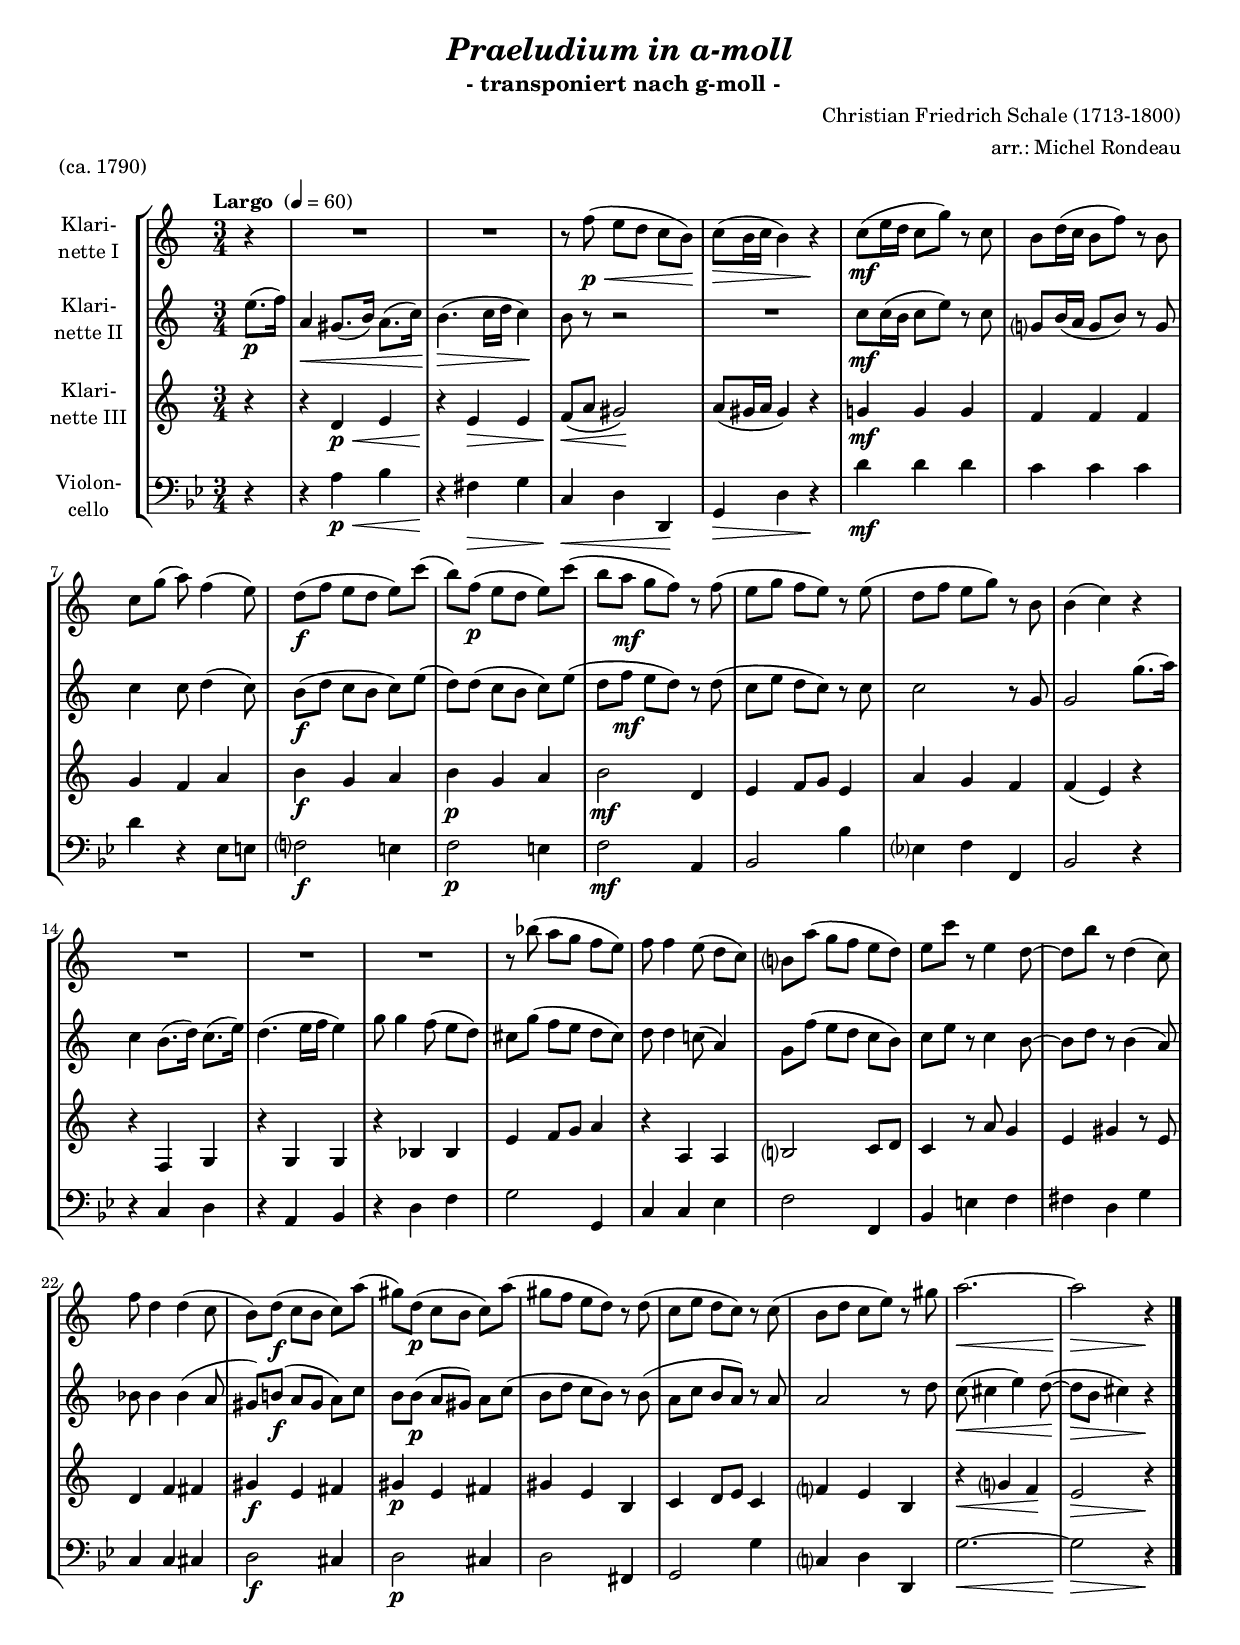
\version "2.18.2"
\include "deutsch.ly"
  
#(set-global-staff-size 17.25)

\header {
  title     = \markup \bold \italic "Praeludium in a-moll"
  subtitle  = " - transponiert nach g-moll -"
  composer  = "Christian Friedrich Schale (1713-1800)"
  arranger  = "arr.: Michel Rondeau"
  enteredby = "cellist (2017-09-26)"
  piece     = "(ca. 1790)"
}

voiceconsts = {
  \key a \minor
  \time 3/4
  \clef "treble"
%  \numericTimeSignature
  \compressFullBarRests
  % Set default beaming for all staves
  \set Timing.beamExceptions = #'()
  \set Timing.baseMoment     = #(ly:make-moment 1 4)
  \set Timing.beatStructure  = #'(1 1 1)
  \tempo "Largo " 4=60
}

mifl = "flute"
miob = "oboe"
mifh = "french horn"
mist = "string ensemble 1"
micl = "clarinet"
miba = "cello"

va = \relative c'' {
  \voiceconsts

  \partial 4 r4
  R2.*2
  r8 f(\p\< e d c h)\!
  c(\> h16 c h4) r\!
  c8(\mf e16 d c8 g') r c,
  h d16( c h8 f') r h,

  c g'( a) f4( e8)
  d(\f f e d e) c'(
  h) f(\p e d e) c'(
  h a\mf g f) r f(
  e g f e) r e(
  d f e g) r h,
  h4( c) r

  R2.*3
  r8 b'( a g f e)
  f f4 e8( d c)
  h? a'( g f e d)
  e c' r e,4 d8~
  d h' r d,4( c8)
  f d4 d( c8

  h) d(\f c h c) a'(
  gis) d(\p c h c) a'(
  gis f e d) r d(
  c e d c) r c(
  h d c e) r gis
  a2.~\<
  a2\!\> r4\! \bar "|."
}

vb = \relative c'' {
  \voiceconsts

  \partial 4 e8.(\p f16)
  a,4\< gis8.( h16) a8.( c16)\!
  h4.(\> c16 d c4)\!
  h8 r r2
  R2.
  c8\mf c16( h c8 e) r c
  g? h16( a g8 h) r g

  c4 c8 d4( c8)
  h(\f d c h c) e(
  d) d( c h c) e(
  d f\mf e d) r d(
  c e d c) r c
  c2 r8 g
  g2 g'8.( a16)

  c,4 h8.( d16) c8.( e16)
  d4.( e16 f e4)
  g8 g4 f8( e d)
  cis g'( f e d cis)
  d d4 c!8( a4)
  g8 f'( e d c h)

  c e r c4 h8~
  h d r h4( a8)
  b b4 b( a8
  gis) h!(\f a gis a) c
  h h(\p a gis) a c(

  h d c h) r h(
  a c h a) r a
  a2 r8 d
  c(\< cis4 e) d8(~\!
  d\> h cis4) r\! \bar "|."
}

vc = \relative c' {
  \voiceconsts

  \partial 4 r4
  r d\p\< e
  r\! e\> e
  f8(\!\< a gis2)\!
  a8( gis16 a gis4) r\!
  g!\mf g g
  f f f

  g f a
  h\f g a
  h\p g a
  h2\mf d,4
  e f8 g e4
  a g f
  f( e) r
  r f, g

  r g g
  r b b
  e f8 g a4
  r a, a
  h?2 c8 d
  c4 r8 a' g4
  e gis r8 e

  d4 f fis
  gis\f e fis
  gis\p e fis
  gis e h
  c d8 e c4
  f? e h
  r\< g'? f\!
  e2\> r4\! \bar "|."
}

vd = \relative c' {
  \voiceconsts
  \clef "bass"

  \partial 4 r4
  r h\p\< c
  r\! gis\> a
  d,\!\< e e,\!
  a\> e' r\!
  e'\mf e e
  d d d
  e r f,8 fis
  g?2\f fis4
  g2\p fis4
  g2\mf h,4
  c2 c'4
  f,? g g,
  c2 r4
  r d e

  r h c
  r e g
  a2 a,4
  d d f
  g2 g,4
  c fis g
  gis e a
  d, d dis

  e2\f dis4
  e2\p dis4
  e2 gis,4
  a2 a'4
  d,? e e,
  a'2.~\<
  a2\!\> r4\! \bar "|."
}


music = \new StaffGroup <<
      \new Staff {
	\set Staff.midiInstrument = \micl
	\set Staff.instrumentName = \markup \center-column { "Klari-" "nette I" }
	\transpose a a { \va }
      }

      \new Staff {
	\set Staff.midiInstrument = \micl
	\set Staff.instrumentName = \markup \center-column { "Klari-" "nette II" }
	\transpose a a { \vb }
      }

      \new Staff {
	\set Staff.midiInstrument = \micl
	\set Staff.instrumentName = \markup \center-column { "Klari-" "nette III" }
	\transpose a a { \vc }
      }

      \new Staff {
	\set Staff.midiInstrument = \miba
	\set Staff.instrumentName = \markup \center-column { "Violon-" "cello" }
	\transpose a g { \vd }
      }
>>

\book {
  \score {
    \music
    \layout {}
  }

  \score {
    \unfoldRepeats \music

    \midi {
      \context {
        \Score
      }
    }
  }
}
